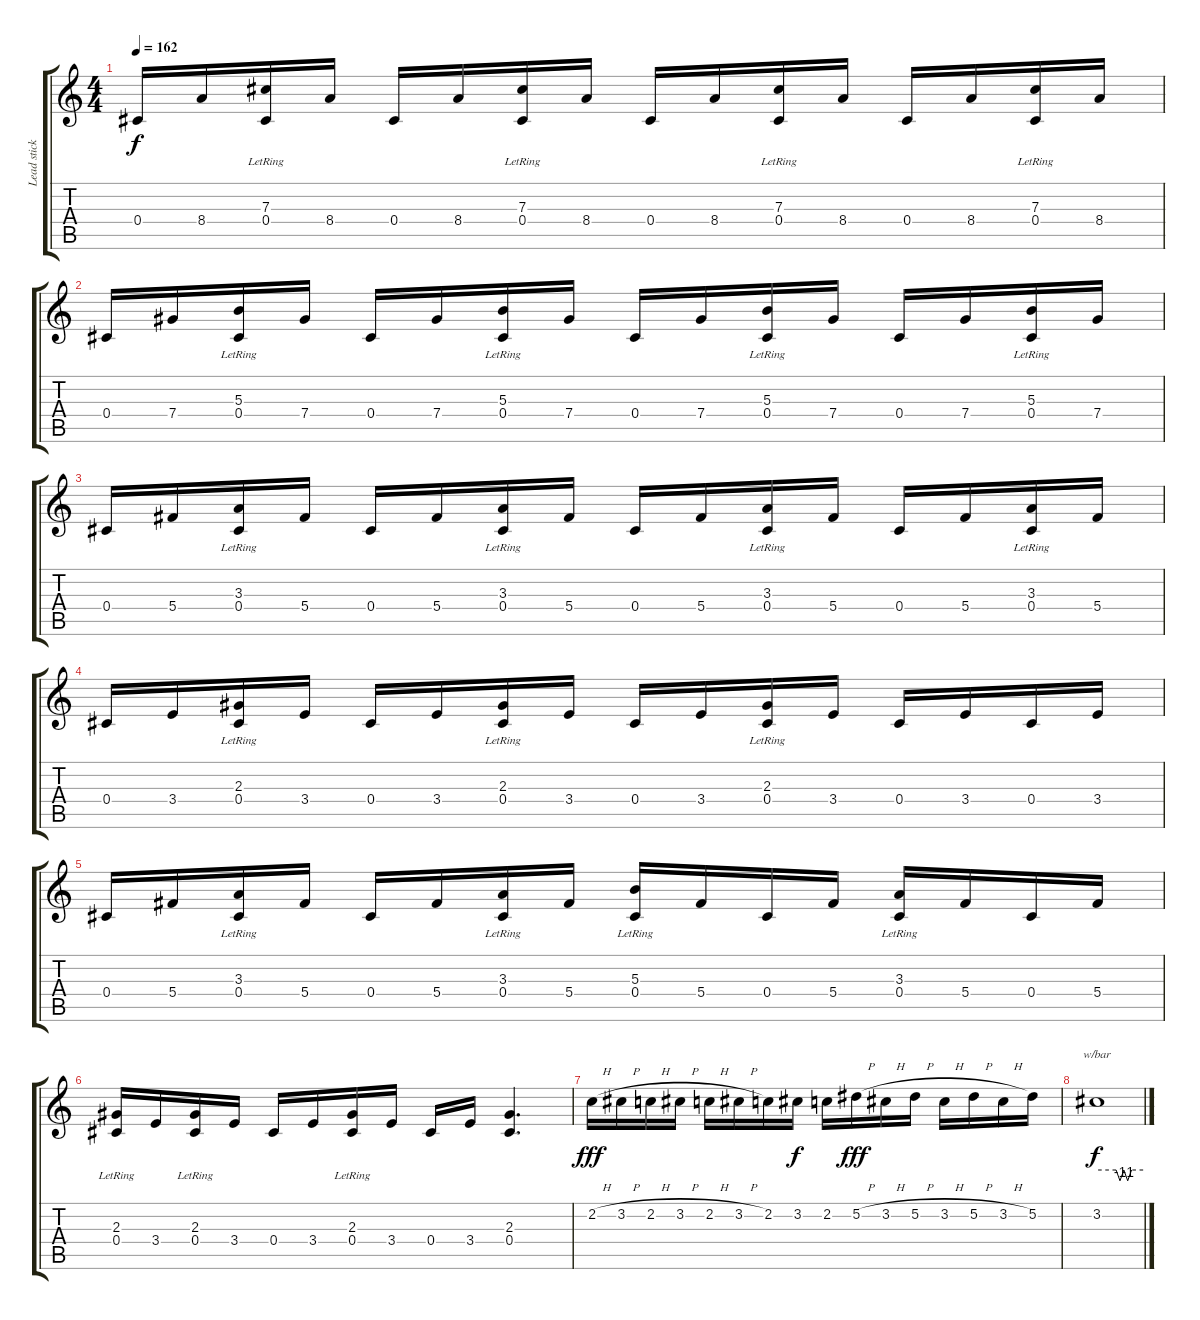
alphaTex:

\track ("Lead stick" "Lead stick") {instrument overdrivenguitar}
\staff {score tabs}
\tuning (Eb4 Bb3 Gb3 Db3 Ab2 Eb2) {hide}
\ts (4 4)
\tempo 162
\clef g2
\ks c
0.4.16{dy f} 8.4.16 (7.3{lr} 0.4).16 8.4.16 0.4.16 8.4.16 (7.3{lr} 0.4).16 8.4.16 0.4.16 8.4.16 (7.3{lr} 0.4).16 8.4.16 0.4.16 8.4.16 (7.3{lr} 0.4).16 8.4.16 |
0.4.16 7.4.16 (5.3{lr} 0.4).16 7.4.16 0.4.16 7.4.16 (5.3{lr} 0.4).16 7.4.16 0.4.16 7.4.16 (5.3{lr} 0.4).16 7.4.16 0.4.16 7.4.16 (5.3{lr} 0.4).16 7.4.16 |
0.4.16 5.4.16 (3.3{lr} 0.4).16 5.4.16 0.4.16 5.4.16 (3.3{lr} 0.4).16 5.4.16 0.4.16 5.4.16 (3.3{lr} 0.4).16 5.4.16 0.4.16 5.4.16 (3.3{lr} 0.4).16 5.4.16 |
0.4.16 3.4.16 (2.3{lr} 0.4).16 3.4.16 0.4.16 3.4.16 (2.3{lr} 0.4).16 3.4.16 0.4.16 3.4.16 (2.3{lr} 0.4).16 3.4.16 0.4.16 3.4.16 0.4.16 3.4.16 |
0.4.16 5.4.16 (3.3{lr} 0.4).16 5.4.16 0.4.16 5.4.16 (3.3{lr} 0.4).16 5.4.16 (5.3{lr} 0.4).16 5.4.16 0.4.16 5.4.16 (3.3{lr} 0.4).16 5.4.16 0.4.16 5.4.16 |
(2.3{lr} 0.4).16 3.4.16 (2.3{lr} 0.4).16 3.4.16 0.4.16 3.4.16 (2.3{lr} 0.4).16 3.4.16 0.4.16 3.4.16 (2.3 0.4).4{d} |
2.2{h}.16{dy fff} 3.2{h}.16 2.2{h}.16 3.2{h}.16 2.2{h}.16 3.2{h}.16 2.2.16 3.2.16{dy f} 2.2.16 5.2{h}.16{dy fff} 3.2{h}.16 5.2{h}.16 3.2{h}.16 5.2{h}.16 3.2{h}.16 5.2.16 |
3.2.1{tbe (custom default 0 0 25 0 30 -4 35 0 40 -4 45 0 60 0) dy f}
